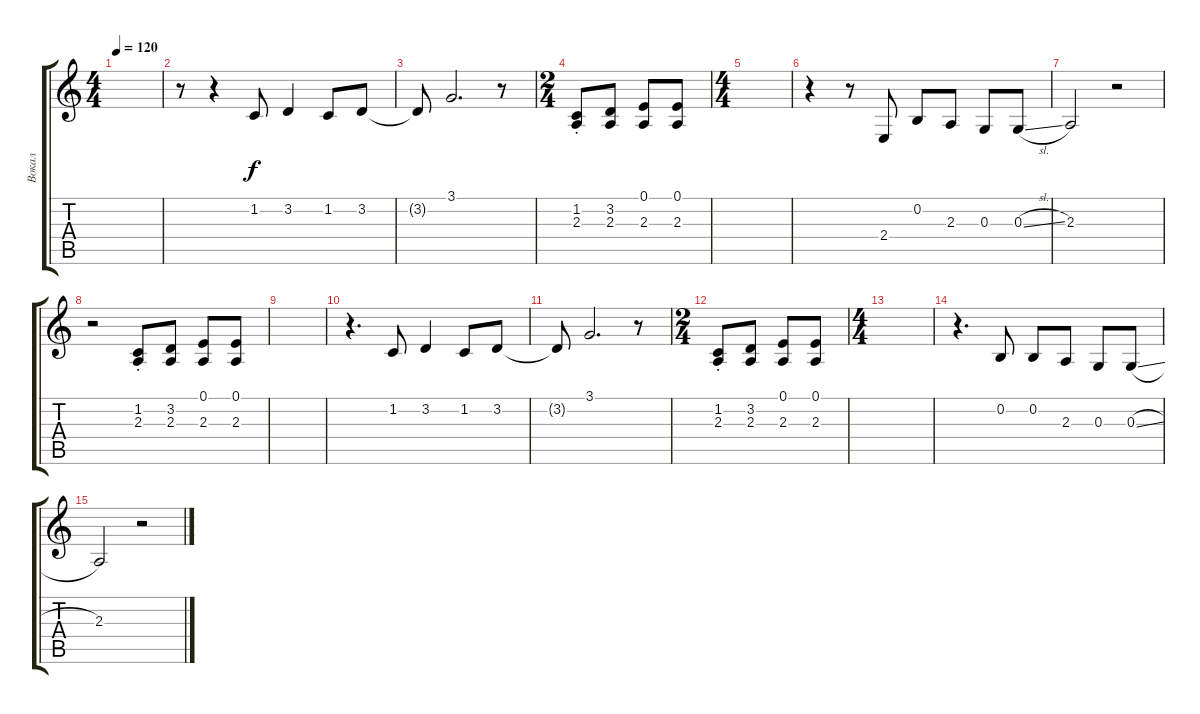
\track ("Вокал" "Вокал") {instrument clarinet}
\staff {score tabs}
\tuning (E4 B3 G3 D3 A2 E2) {hide}
\ts (4 4)
\tempo 120
\clef g2
\ks c
|
r.8 r.4 1.2.8 3.2.4 1.2.8 3.2.8 |
3.2{t}.8 3.1.2{d} r.8 |
\ts (2 4)
(1.2{st} 2.3{st}).8 (3.2 2.3).8 (0.1 2.3).8 (0.1 2.3).8 |
\ts (4 4)
|
r.4 r.8 2.4.8 0.2.8 2.3.8 0.3.8 0.3{sl}.8 |
2.3.2 r.2 |
r.2 (1.2{st} 2.3{st}).8 (3.2 2.3).8 (0.1 2.3).8 (0.1 2.3).8 |
|
r.4{d} 1.2.8 3.2.4 1.2.8 3.2.8 |
3.2{t}.8 3.1.2{d} r.8 |
\ts (2 4)
(1.2{st} 2.3{st}).8 (3.2 2.3).8 (0.1 2.3).8 (0.1 2.3).8 |
\ts (4 4)
|
r.4{d} 0.2.8 0.2.8 2.3.8 0.3.8 0.3{sl}.8 |
2.3.2 r.2
